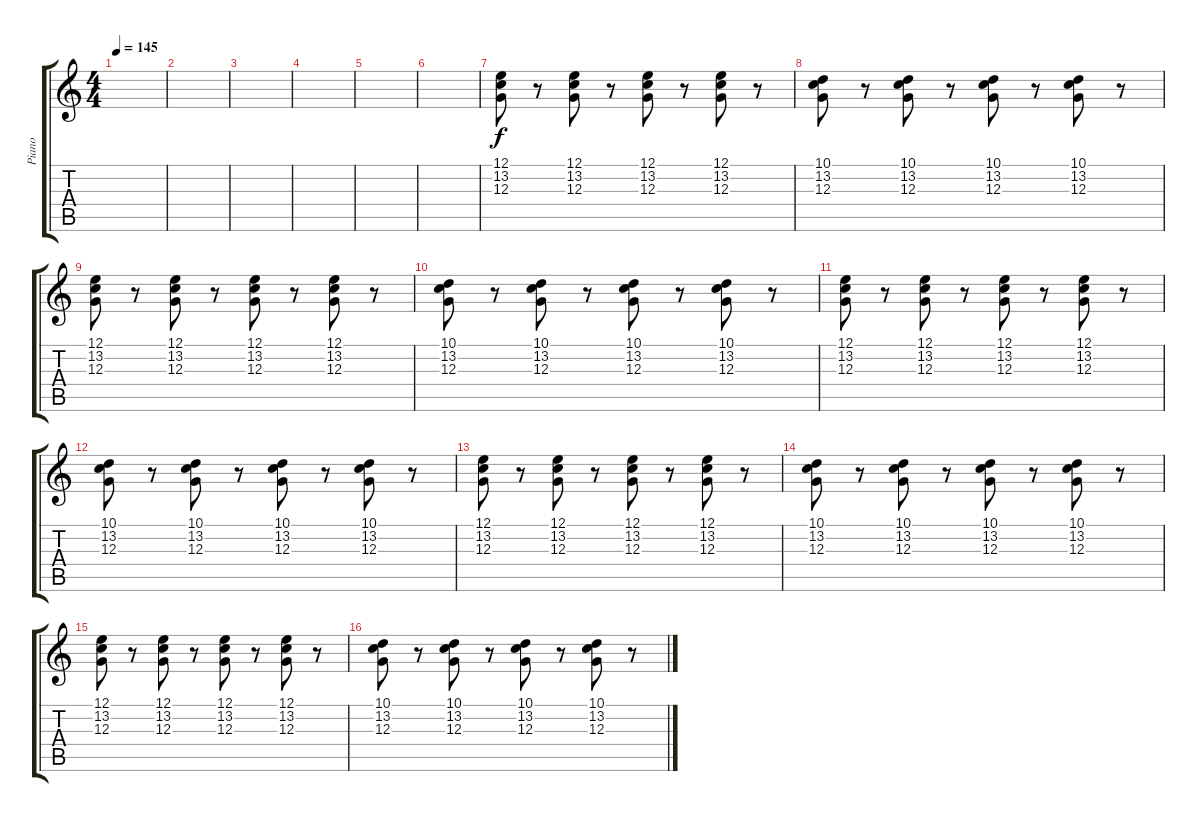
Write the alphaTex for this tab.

\track ("Piano" "Piano") {instrument brightacousticpiano}
\staff {score tabs}
\tuning (E4 B3 G3 D3 A2 E2) {hide}
\ts (4 4)
\tempo 145
\clef g2
\ks c
|
|
|
|
|
|
(12.1 13.2 12.3).8 r.8 (12.1 13.2 12.3).8 r.8 (12.1 13.2 12.3).8 r.8 (12.1 13.2 12.3).8 r.8 |
(10.1 13.2 12.3).8 r.8 (10.1 13.2 12.3).8 r.8 (10.1 13.2 12.3).8 r.8 (10.1 13.2 12.3).8 r.8 |
(12.1 13.2 12.3).8 r.8 (12.1 13.2 12.3).8 r.8 (12.1 13.2 12.3).8 r.8 (12.1 13.2 12.3).8 r.8 |
(10.1 13.2 12.3).8 r.8 (10.1 13.2 12.3).8 r.8 (10.1 13.2 12.3).8 r.8 (10.1 13.2 12.3).8 r.8 |
(12.1 13.2 12.3).8 r.8 (12.1 13.2 12.3).8 r.8 (12.1 13.2 12.3).8 r.8 (12.1 13.2 12.3).8 r.8 |
(10.1 13.2 12.3).8 r.8 (10.1 13.2 12.3).8 r.8 (10.1 13.2 12.3).8 r.8 (10.1 13.2 12.3).8 r.8 |
(12.1 13.2 12.3).8 r.8 (12.1 13.2 12.3).8 r.8 (12.1 13.2 12.3).8 r.8 (12.1 13.2 12.3).8 r.8 |
(10.1 13.2 12.3).8 r.8 (10.1 13.2 12.3).8 r.8 (10.1 13.2 12.3).8 r.8 (10.1 13.2 12.3).8 r.8 |
(12.1 13.2 12.3).8 r.8 (12.1 13.2 12.3).8 r.8 (12.1 13.2 12.3).8 r.8 (12.1 13.2 12.3).8 r.8 |
(10.1 13.2 12.3).8 r.8 (10.1 13.2 12.3).8 r.8 (10.1 13.2 12.3).8 r.8 (10.1 13.2 12.3).8 r.8
